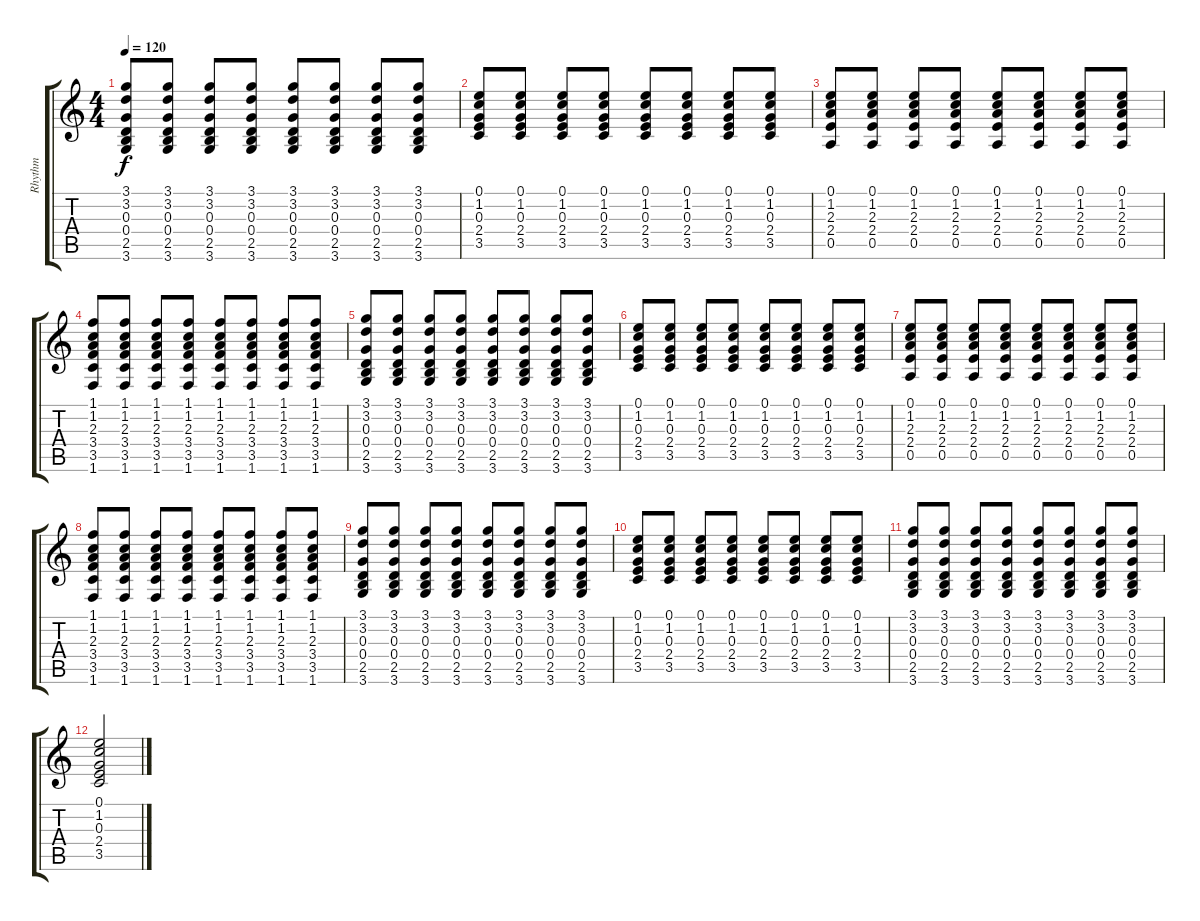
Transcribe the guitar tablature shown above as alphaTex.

\track ("Rhythm" "Rhythm") {instrument acousticguitarsteel}
\staff {score tabs}
\tuning (E4 B3 G3 D3 A2 E2) {hide}
\ts (4 4)
\tempo 120
\clef g2
\ks c
(3.1 3.2 0.3 0.4 2.5 3.6).8{dy f} (3.1 3.2 0.3 0.4 2.5 3.6).8 (3.1 3.2 0.3 0.4 2.5 3.6).8 (3.1 3.2 0.3 0.4 2.5 3.6).8 (3.1 3.2 0.3 0.4 2.5 3.6).8 (3.1 3.2 0.3 0.4 2.5 3.6).8 (3.1 3.2 0.3 0.4 2.5 3.6).8 (3.1 3.2 0.3 0.4 2.5 3.6).8 |
(0.1 1.2 0.3 2.4 3.5).8 (0.1 1.2 0.3 2.4 3.5).8 (0.1 1.2 0.3 2.4 3.5).8 (0.1 1.2 0.3 2.4 3.5).8 (0.1 1.2 0.3 2.4 3.5).8 (0.1 1.2 0.3 2.4 3.5).8 (0.1 1.2 0.3 2.4 3.5).8 (0.1 1.2 0.3 2.4 3.5).8 |
(0.1 1.2 2.3 2.4 0.5).8 (0.1 1.2 2.3 2.4 0.5).8 (0.1 1.2 2.3 2.4 0.5).8 (0.1 1.2 2.3 2.4 0.5).8 (0.1 1.2 2.3 2.4 0.5).8 (0.1 1.2 2.3 2.4 0.5).8 (0.1 1.2 2.3 2.4 0.5).8 (0.1 1.2 2.3 2.4 0.5).8 |
(1.1 1.2 2.3 3.4 3.5 1.6).8 (1.1 1.2 2.3 3.4 3.5 1.6).8 (1.1 1.2 2.3 3.4 3.5 1.6).8 (1.1 1.2 2.3 3.4 3.5 1.6).8 (1.1 1.2 2.3 3.4 3.5 1.6).8 (1.1 1.2 2.3 3.4 3.5 1.6).8 (1.1 1.2 2.3 3.4 3.5 1.6).8 (1.1 1.2 2.3 3.4 3.5 1.6).8 |
(3.1 3.2 0.3 0.4 2.5 3.6).8 (3.1 3.2 0.3 0.4 2.5 3.6).8 (3.1 3.2 0.3 0.4 2.5 3.6).8 (3.1 3.2 0.3 0.4 2.5 3.6).8 (3.1 3.2 0.3 0.4 2.5 3.6).8 (3.1 3.2 0.3 0.4 2.5 3.6).8 (3.1 3.2 0.3 0.4 2.5 3.6).8 (3.1 3.2 0.3 0.4 2.5 3.6).8 |
(0.1 1.2 0.3 2.4 3.5).8 (0.1 1.2 0.3 2.4 3.5).8 (0.1 1.2 0.3 2.4 3.5).8 (0.1 1.2 0.3 2.4 3.5).8 (0.1 1.2 0.3 2.4 3.5).8 (0.1 1.2 0.3 2.4 3.5).8 (0.1 1.2 0.3 2.4 3.5).8 (0.1 1.2 0.3 2.4 3.5).8 |
(0.1 1.2 2.3 2.4 0.5).8 (0.1 1.2 2.3 2.4 0.5).8 (0.1 1.2 2.3 2.4 0.5).8 (0.1 1.2 2.3 2.4 0.5).8 (0.1 1.2 2.3 2.4 0.5).8 (0.1 1.2 2.3 2.4 0.5).8 (0.1 1.2 2.3 2.4 0.5).8 (0.1 1.2 2.3 2.4 0.5).8 |
(1.1 1.2 2.3 3.4 3.5 1.6).8 (1.1 1.2 2.3 3.4 3.5 1.6).8 (1.1 1.2 2.3 3.4 3.5 1.6).8 (1.1 1.2 2.3 3.4 3.5 1.6).8 (1.1 1.2 2.3 3.4 3.5 1.6).8 (1.1 1.2 2.3 3.4 3.5 1.6).8 (1.1 1.2 2.3 3.4 3.5 1.6).8 (1.1 1.2 2.3 3.4 3.5 1.6).8 |
(3.1 3.2 0.3 0.4 2.5 3.6).8 (3.1 3.2 0.3 0.4 2.5 3.6).8 (3.1 3.2 0.3 0.4 2.5 3.6).8 (3.1 3.2 0.3 0.4 2.5 3.6).8 (3.1 3.2 0.3 0.4 2.5 3.6).8 (3.1 3.2 0.3 0.4 2.5 3.6).8 (3.1 3.2 0.3 0.4 2.5 3.6).8 (3.1 3.2 0.3 0.4 2.5 3.6).8 |
(0.1 1.2 0.3 2.4 3.5).8 (0.1 1.2 0.3 2.4 3.5).8 (0.1 1.2 0.3 2.4 3.5).8 (0.1 1.2 0.3 2.4 3.5).8 (0.1 1.2 0.3 2.4 3.5).8 (0.1 1.2 0.3 2.4 3.5).8 (0.1 1.2 0.3 2.4 3.5).8 (0.1 1.2 0.3 2.4 3.5).8 |
(3.1 3.2 0.3 0.4 2.5 3.6).8 (3.1 3.2 0.3 0.4 2.5 3.6).8 (3.1 3.2 0.3 0.4 2.5 3.6).8 (3.1 3.2 0.3 0.4 2.5 3.6).8 (3.1 3.2 0.3 0.4 2.5 3.6).8 (3.1 3.2 0.3 0.4 2.5 3.6).8 (3.1 3.2 0.3 0.4 2.5 3.6).8 (3.1 3.2 0.3 0.4 2.5 3.6).8 |
(0.1 1.2 0.3 2.4 3.5).2
